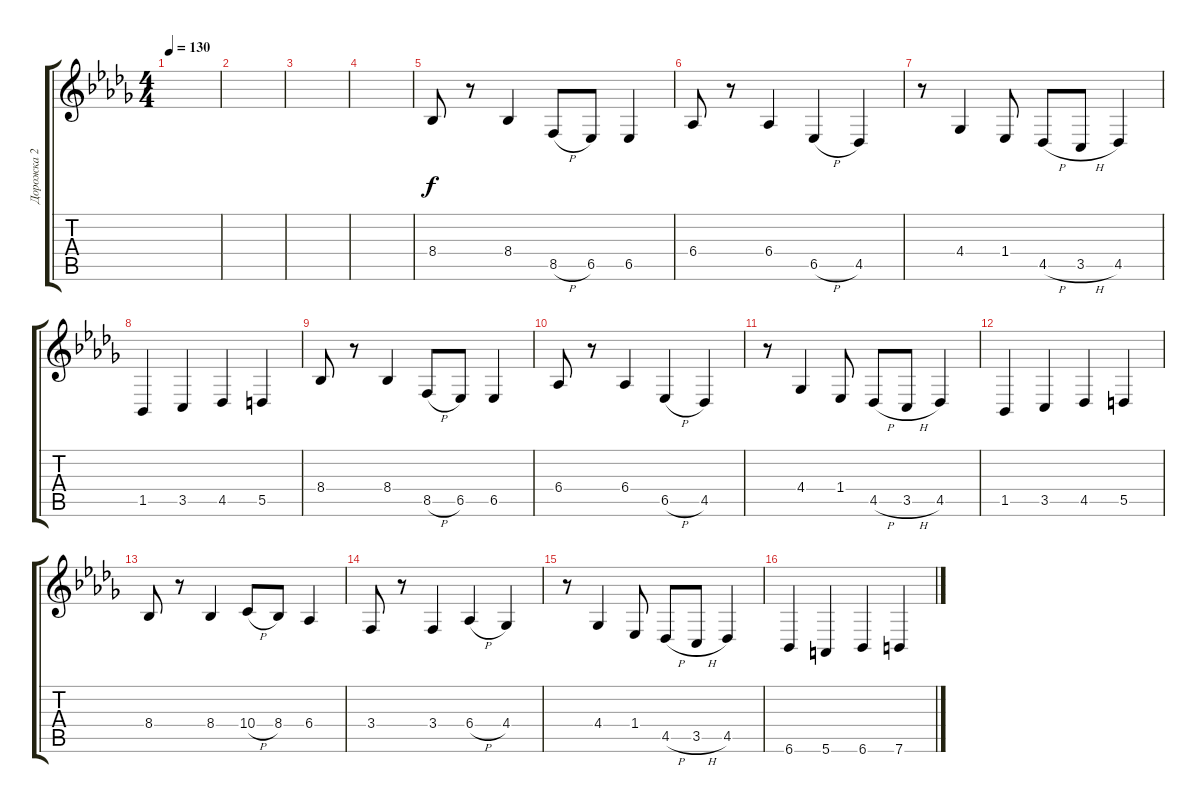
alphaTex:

\track ("Дорожка 2" "Дорожка 2") {instrument baritonesax}
\staff {score tabs}
\tuning (E4 B3 G3 D3 A2 E2) {hide}
\ts (4 4)
\tempo 130
\clef g2
\ks db
|
|
|
|
8.4.8 r.8 8.4.4 8.5{h}.8 6.5.8 6.5.4 |
6.4.8 r.8 6.4.4 6.5{h}.4 4.5.4 |
r.8 4.4.4 1.4.8 4.5{h}.8 3.5{h}.8 4.5.4 |
1.5.4 3.5.4 4.5.4 5.5.4 |
8.4.8 r.8 8.4.4 8.5{h}.8 6.5.8 6.5.4 |
6.4.8 r.8 6.4.4 6.5{h}.4 4.5.4 |
r.8 4.4.4 1.4.8 4.5{h}.8 3.5{h}.8 4.5.4 |
1.5.4 3.5.4 4.5.4 5.5.4 |
8.4.8 r.8 8.4.4 10.4{h}.8 8.4.8 6.4.4 |
3.4.8 r.8 3.4.4 6.4{h}.4 4.4.4 |
r.8 4.4.4 1.4.8 4.5{h}.8 3.5{h}.8 4.5.4 |
6.6.4 5.6.4 6.6.4 7.6.4
